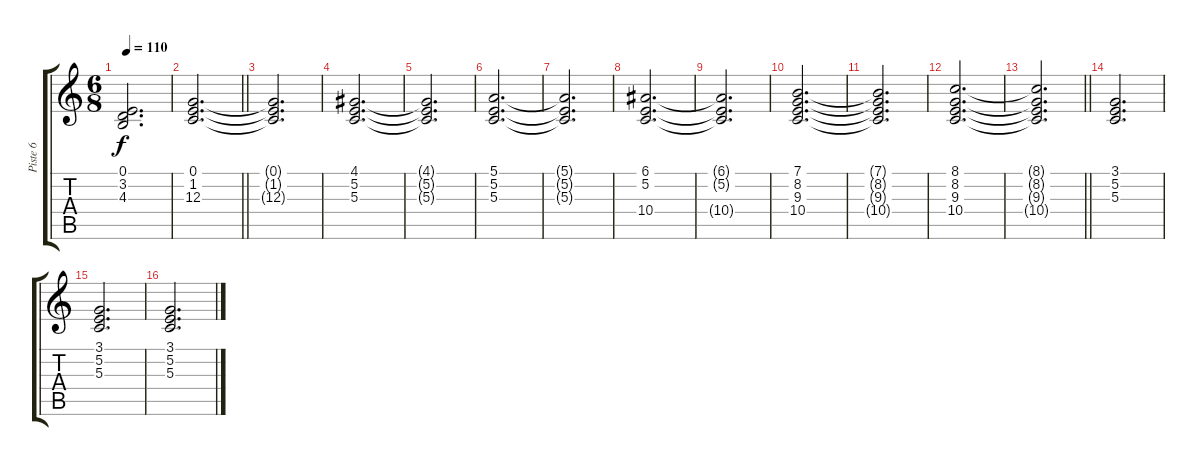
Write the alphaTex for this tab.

\track ("Piste 6" "Piste 6") {instrument rockorgan}
\staff {score tabs}
\tuning (E4 B3 G3 D3 A2 E2) {hide}
\ts (6 8)
\tempo 110
\clef g2
\ks c
(0.1{t} 3.2{t} 4.3{t}).2{d dy f} |
\barLineRight lightlight
(0.1 1.2 12.3).2{d} |
(0.1{t} 1.2{t} 12.3{t}).2{d} |
(4.1 5.2 5.3).2{d} |
(4.1{t} 5.2{t} 5.3{t}).2{d} |
(5.1 5.2 5.3).2{d} |
(5.1{t} 5.2{t} 5.3{t}).2{d} |
(6.1 5.2 10.4).2{d} |
(6.1{t} 5.2{t} 10.4{t}).2{d} |
(7.1 8.2 9.3 10.4).2{d} |
(7.1{t} 8.2{t} 9.3{t} 10.4{t}).2{d} |
(8.1 8.2 9.3 10.4).2{d} |
\barLineRight lightlight
(8.1{t} 8.2{t} 9.3{t} 10.4{t}).2{d} |
\section ("" "")
(3.1 5.2 5.3).2{d} |
(3.1 5.2 5.3).2{d} |
(3.1 5.2 5.3).2{d}
